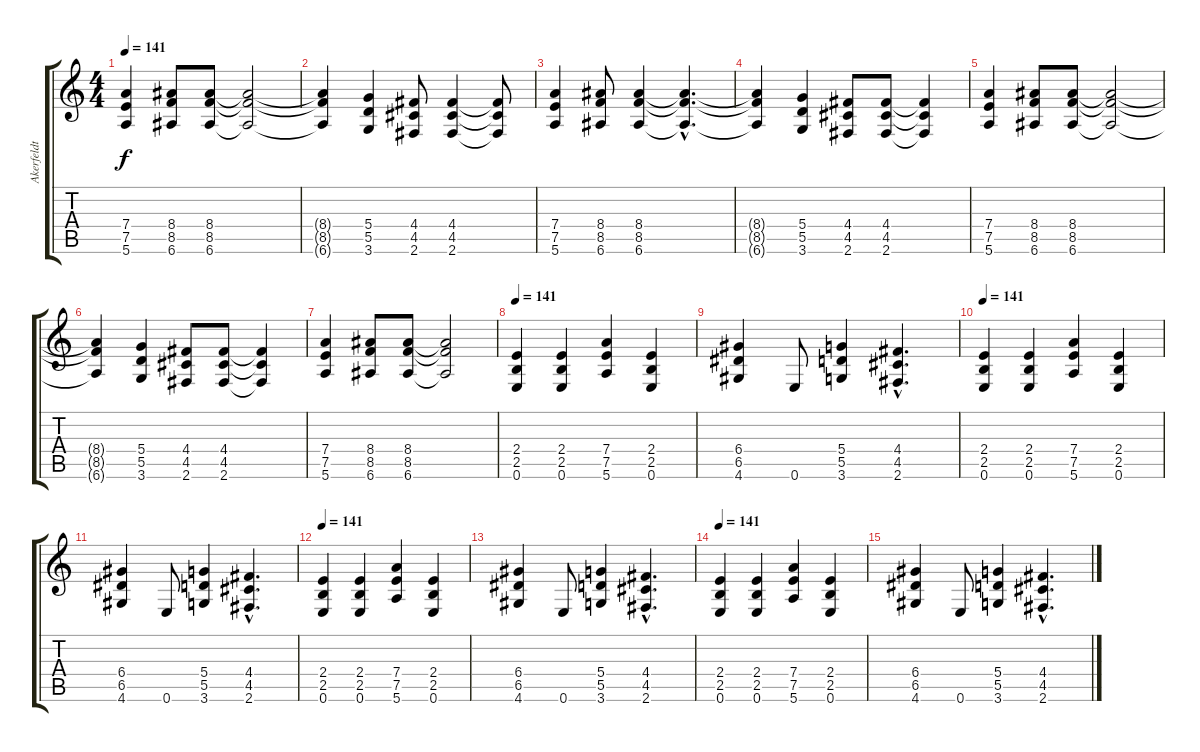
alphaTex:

\track ("Akerfeldt" "Akerfeldt") {instrument overdrivenguitar}
\staff {score tabs}
\tuning (E4 B3 G3 D3 A2 E2) {hide}
\ts (4 4)
\tempo 141
\clef g2
\ks c
(7.4 7.5 5.6).4{dy f} (8.4 8.5 6.6).8 (8.4 8.5 6.6).8 (8.4{t} 8.5{t} 6.6{t}).2 |
(8.4{t} 8.5{t} 6.6{t}).4 (5.4 5.5 3.6).4 (4.4 4.5 2.6).8 (4.4 4.5 2.6).4 (4.4{t} 4.5{t} 2.6{t}).8 |
(7.4 7.5 5.6).4 (8.4 8.5 6.6).8 (8.4 8.5 6.6).4 (8.4{hac t} 8.5{hac t} 6.6{hac t}).4{d} |
(8.4{t} 8.5{t} 6.6{t}).4 (5.4 5.5 3.6).4 (4.4 4.5 2.6).8 (4.4 4.5 2.6).8 (4.4{t} 4.5{t} 2.6{t}).4 |
(7.4 7.5 5.6).4 (8.4 8.5 6.6).8 (8.4 8.5 6.6).8 (8.4{t} 8.5{t} 6.6{t}).2 |
(8.4{t} 8.5{t} 6.6{t}).4 (5.4 5.5 3.6).4 (4.4 4.5 2.6).8 (4.4 4.5 2.6).8 (4.4{t} 4.5{t} 2.6{t}).4 |
(7.4 7.5 5.6).4 (8.4 8.5 6.6).8 (8.4 8.5 6.6).8 (8.4{t} 8.5{t} 6.6{t}).2 |
\tempo 141
(2.4 2.5 0.6).4 (2.4 2.5 0.6).4 (7.4 7.5 5.6).4 (2.4 2.5 0.6).4 |
(6.4 6.5 4.6).4 0.6.8 (5.4 5.5 3.6).4 (4.4{hac} 4.5{hac} 2.6{hac}).4{d} |
\tempo 141
(2.4 2.5 0.6).4 (2.4 2.5 0.6).4 (7.4 7.5 5.6).4 (2.4 2.5 0.6).4 |
(6.4 6.5 4.6).4 0.6.8 (5.4 5.5 3.6).4 (4.4{hac} 4.5{hac} 2.6{hac}).4{d} |
\tempo 141
(2.4 2.5 0.6).4 (2.4 2.5 0.6).4 (7.4 7.5 5.6).4 (2.4 2.5 0.6).4 |
(6.4 6.5 4.6).4 0.6.8 (5.4 5.5 3.6).4 (4.4{hac} 4.5{hac} 2.6{hac}).4{d} |
\tempo 141
(2.4 2.5 0.6).4 (2.4 2.5 0.6).4 (7.4 7.5 5.6).4 (2.4 2.5 0.6).4 |
(6.4 6.5 4.6).4 0.6.8 (5.4 5.5 3.6).4 (4.4{hac} 4.5{hac} 2.6{hac}).4{d}
